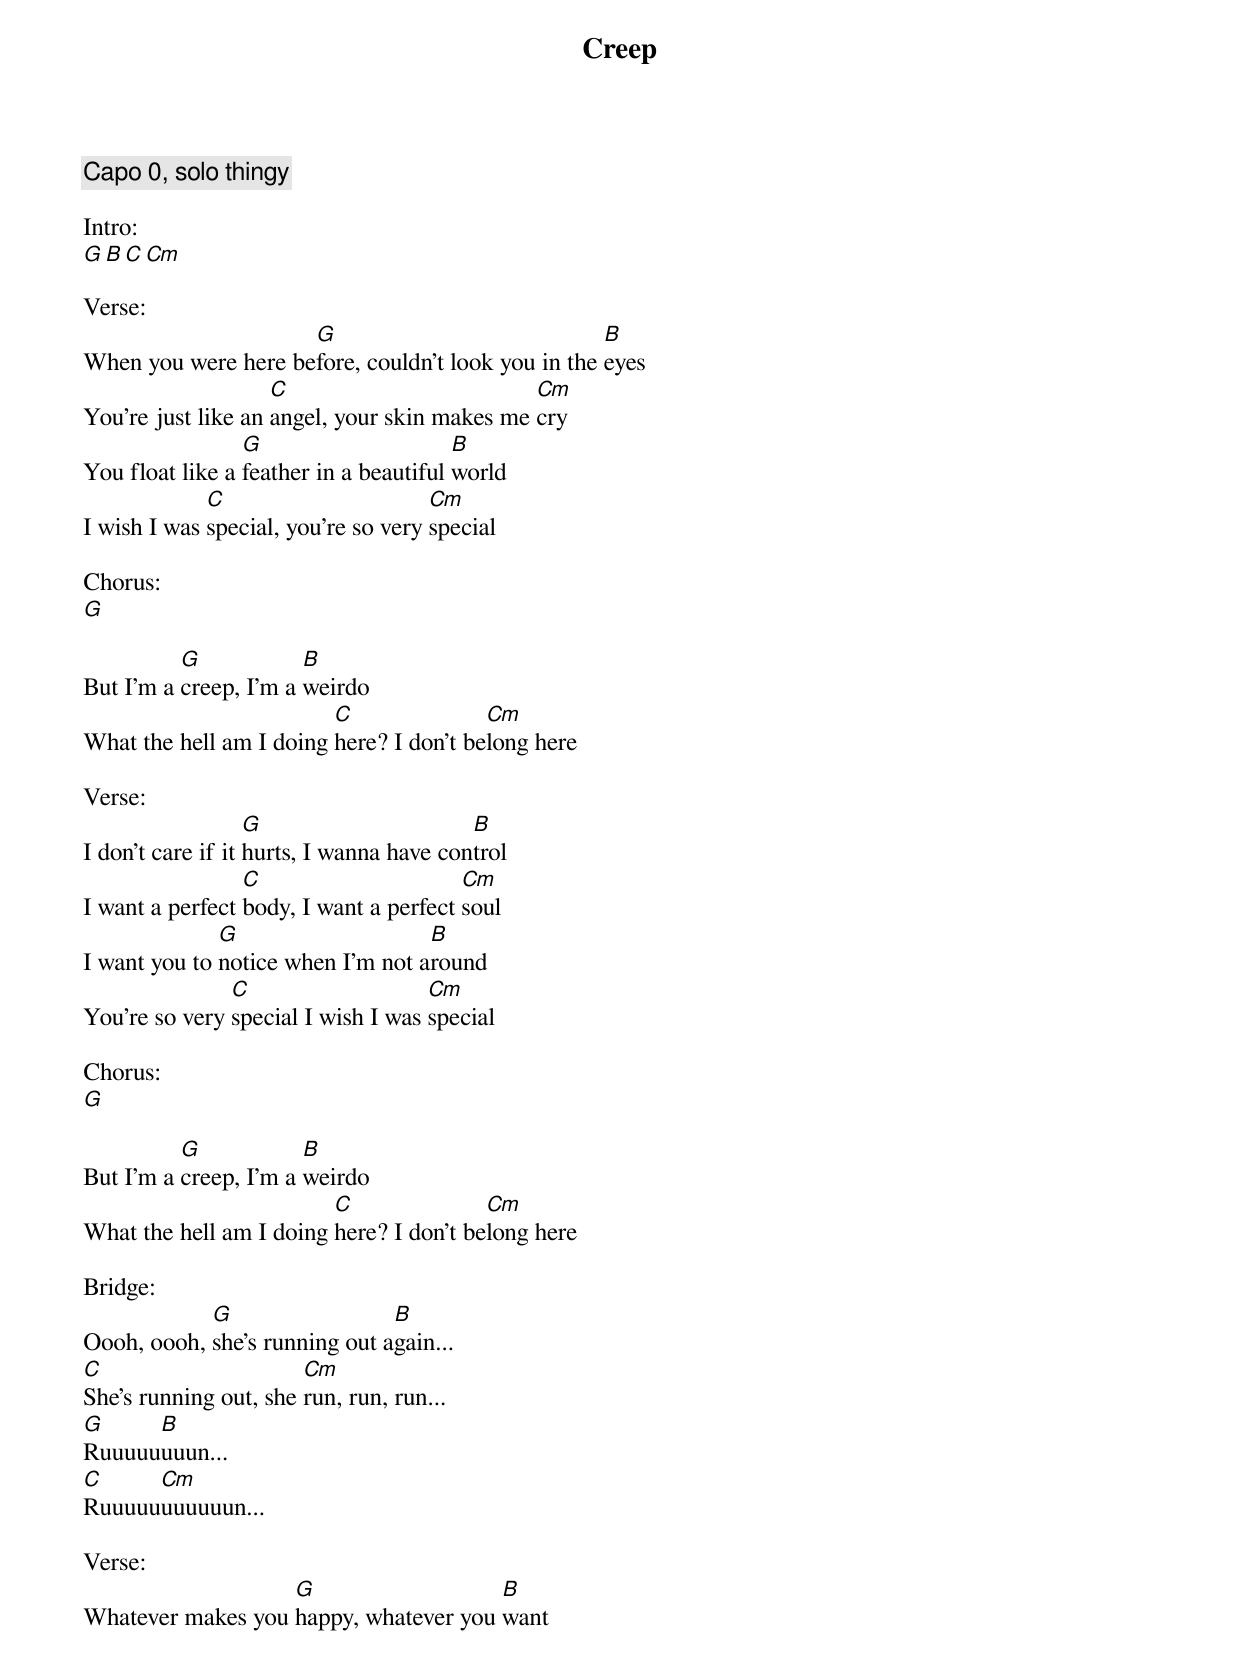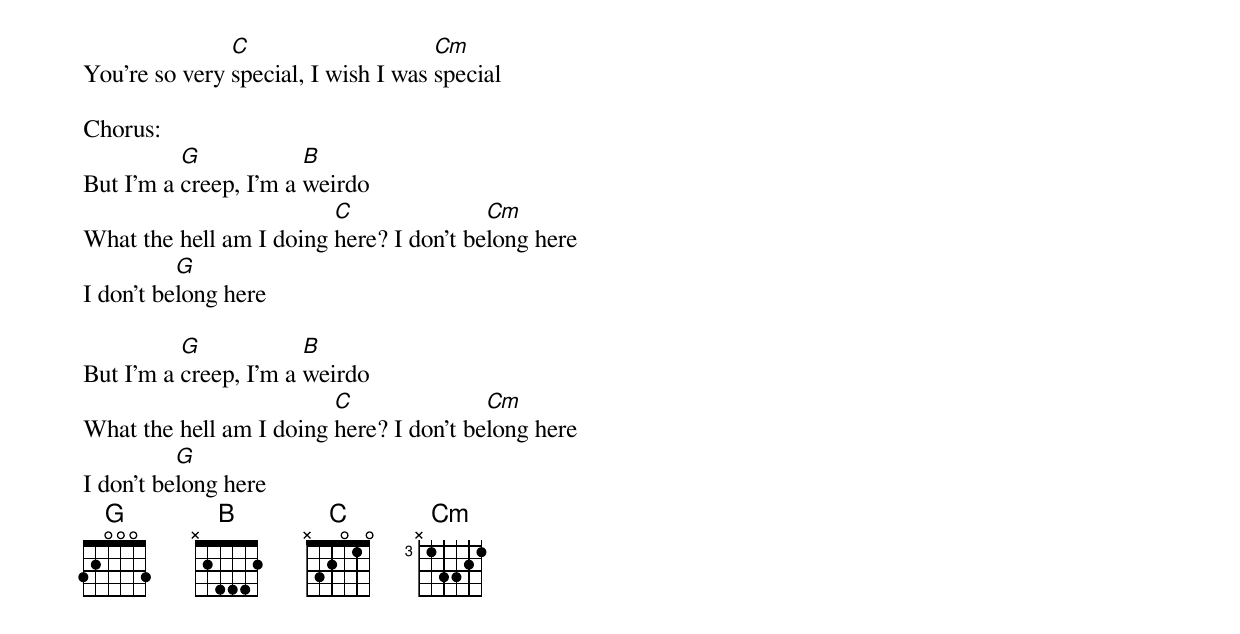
{title:Creep}
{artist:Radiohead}
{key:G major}
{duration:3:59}
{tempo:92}
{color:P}

{comment: Capo 0, solo thingy}

Intro:
[G][B][C][Cm]

Verse:
When you were here be[G]fore, couldn't look you in the [B]eyes
You're just like an [C]angel, your skin makes me [Cm]cry
You float like a [G]feather in a beautiful [B]world
I wish I was [C]special, you're so very [Cm]special

Chorus:
[G]

But I'm a [G]creep, I'm a [B]weirdo
What the hell am I doing [C]here? I don't be[Cm]long here

Verse:
I don't care if it [G]hurts, I wanna have con[B]trol
I want a perfect [C]body, I want a perfect [Cm]soul
I want you to [G]notice when I'm not a[B]round
You're so very [C]special I wish I was [Cm]special

Chorus:
[G]

But I'm a [G]creep, I'm a [B]weirdo
What the hell am I doing [C]here? I don't be[Cm]long here

Bridge:
Oooh, oooh, [G]she's running out a[B]gain...
[C]She's running out, she [Cm]run, run, run...
[G]Ruuuuu[B]uuun...
[C]Ruuuuu[Cm]uuuuuun...

Verse:
Whatever makes you [G]happy, whatever you [B]want
You're so very [C]special, I wish I was [Cm]special

Chorus:
But I'm a [G]creep, I'm a [B]weirdo
What the hell am I doing [C]here? I don't be[Cm]long here
I don't be[G]long here

But I'm a [G]creep, I'm a [B]weirdo
What the hell am I doing [C]here? I don't be[Cm]long here
I don't be[G]long here
